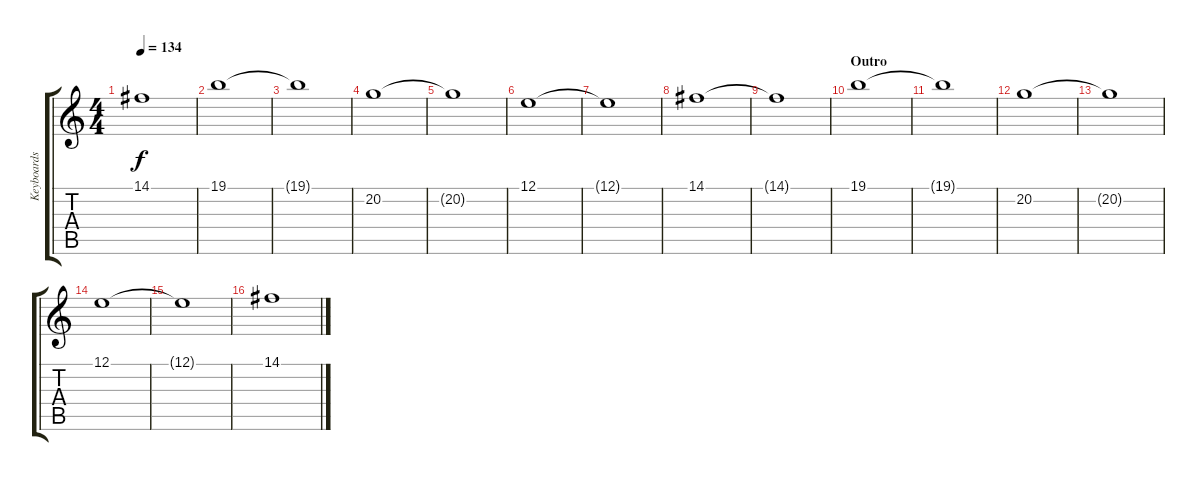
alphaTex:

\track ("Keyboards" "Keyboards") {instrument pad2warm}
\staff {score tabs}
\tuning (E4 B3 G3 D3 A2 E2) {hide}
\ts (4 4)
\tempo 134
\clef g2
\ks c
14.1{t}.1{dy f} |
19.1.1 |
19.1{t}.1 |
20.2.1 |
20.2{t}.1 |
12.1.1 |
12.1{t}.1 |
14.1.1 |
14.1{t}.1 |
\section ("" "Outro")
19.1.1 |
19.1{t}.1 |
20.2.1 |
20.2{t}.1 |
12.1.1 |
12.1{t}.1 |
14.1.1
